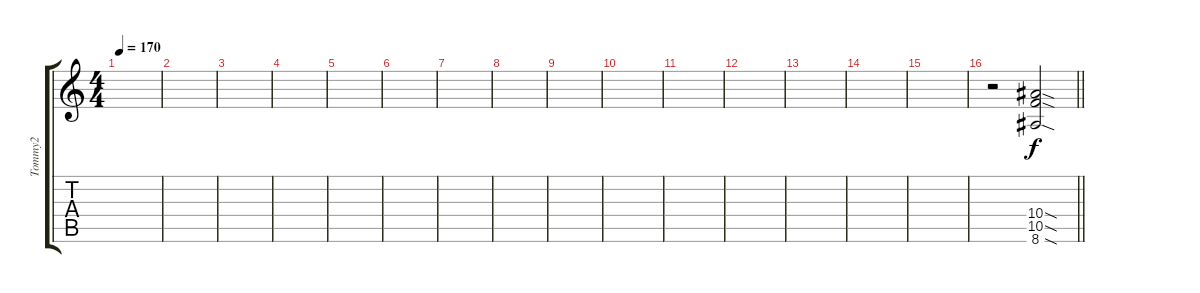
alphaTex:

\track ("Tommy2" "Tommy2") {instrument distortionguitar}
\staff {score tabs}
\tuning (D4 A3 F3 C3 G2 D2) {hide}
\ts (4 4)
\tempo 170
\clef g2
\ks c
|
|
|
|
|
|
|
|
|
|
|
|
|
|
|
\barLineRight lightlight
r.2 (10.4{sod} 10.5{sod} 8.6{sod}).2
